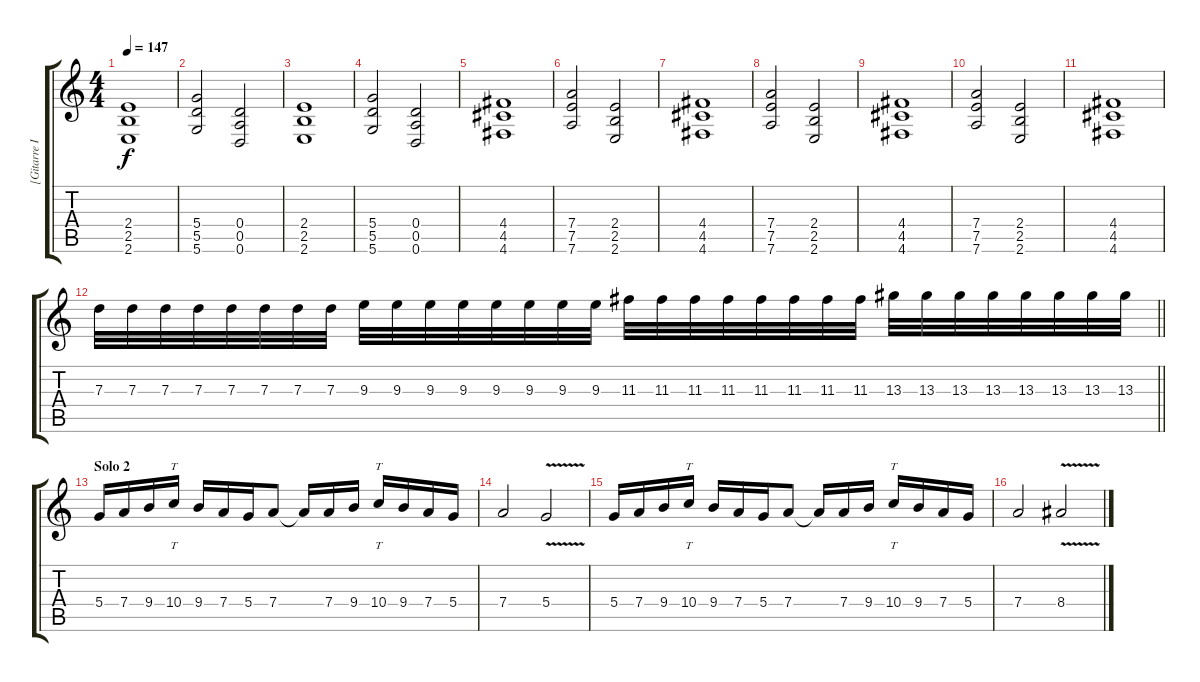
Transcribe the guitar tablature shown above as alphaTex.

\track ("[Gitarre I]" "[Gitarre I") {instrument distortionguitar}
\staff {score tabs}
\tuning (E4 B3 G3 D3 A2 D2) {hide}
\ts (4 4)
\tempo 147
\clef g2
\ks c
(2.4 2.5 2.6).1{dy f} |
(5.4 5.5 5.6).2 (0.4 0.5 0.6).2 |
(2.4 2.5 2.6).1 |
(5.4 5.5 5.6).2 (0.4 0.5 0.6).2 |
(4.4 4.5 4.6).1 |
(7.4 7.5 7.6).2 (2.4 2.5 2.6).2 |
(4.4 4.5 4.6).1 |
(7.4 7.5 7.6).2 (2.4 2.5 2.6).2 |
(4.4 4.5 4.6).1 |
(7.4 7.5 7.6).2 (2.4 2.5 2.6).2 |
(4.4 4.5 4.6).1 |
\barLineRight lightlight
7.3.32 7.3.32 7.3.32 7.3.32 7.3.32 7.3.32 7.3.32 7.3.32 9.3.32 9.3.32 9.3.32 9.3.32 9.3.32 9.3.32 9.3.32 9.3.32 11.3.32 11.3.32 11.3.32 11.3.32 11.3.32 11.3.32 11.3.32 11.3.32 13.3.32 13.3.32 13.3.32 13.3.32 13.3.32 13.3.32 13.3.32 13.3.32 |
\section ("" "Solo 2")
5.4.16{volume 12 balance 14 instrument distortionguitar} 7.4.16 9.4.16 10.4.16{tt} 9.4.16 7.4.16 5.4.16 7.4.8 7.4{t}.16 7.4.16 9.4.16 10.4.16{tt} 9.4.16 7.4.16 5.4.16 |
7.4.2 5.4{v}.2 |
5.4.16 7.4.16 9.4.16 10.4.16{tt} 9.4.16 7.4.16 5.4.16 7.4.8 7.4{t}.16 7.4.16 9.4.16 10.4.16{tt} 9.4.16 7.4.16 5.4.16 |
7.4.2 8.4{v}.2
